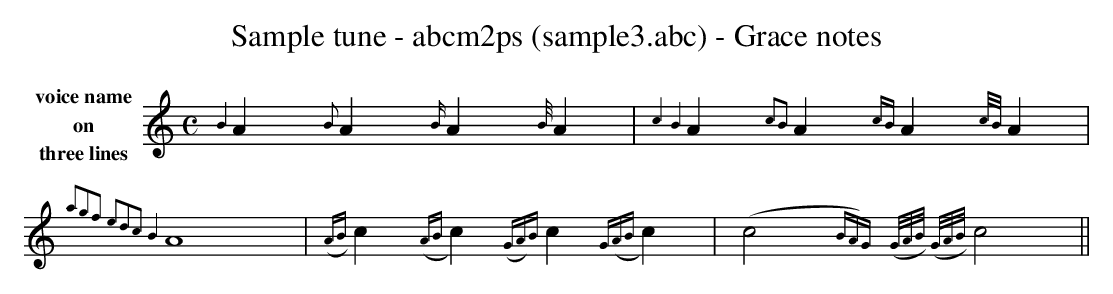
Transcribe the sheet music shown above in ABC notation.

X:1
T:Sample tune - abcm2ps (sample3.abc) - Grace notes
L:1/4
M:C
K:C
V:1 name="voice name\non\nthree lines"
{B2}A{B}A{B/}A{B//}A|{c4B4}A{c2B2}A{cB}A{c/B/}A|
{a2g2f2 e2d2c2B4}A4|\
	{(AB)}c{(AB}c){(GA)B}c{G(AB}c)|\
	(c2{BA)G}{(G/A/B/) (G/A/B/)}c2||
